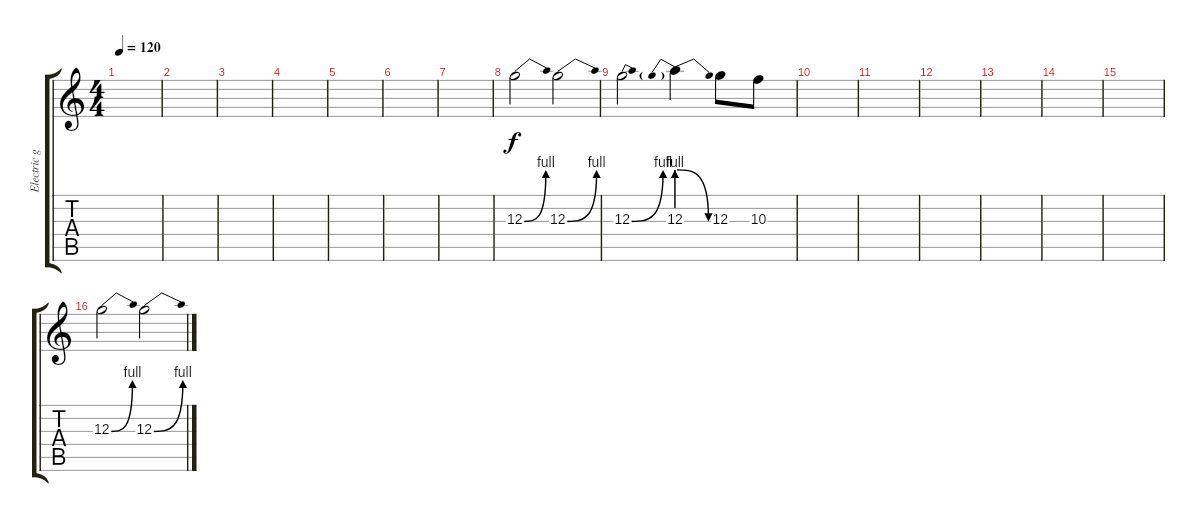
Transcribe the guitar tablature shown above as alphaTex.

\track ("Electric guitar" "Electric g") {instrument overdrivenguitar}
\staff {score tabs}
\tuning (E4 B3 G3 D3 A2 D2) {hide}
\ts (4 4)
\tempo 120
\clef g2
\ks c
|
|
|
|
|
|
|
12.3{be (bend 0 0 60 4)}.2 12.3{be (bend 0 0 60 4)}.2 |
12.3{be (bend 0 0 60 4)}.2 12.3{be (prebendrelease 0 4 60 0)}.4 12.3.8 10.3.8 |
|
|
|
|
|
|
12.3{be (bend 0 0 60 4)}.2 12.3{be (bend 0 0 60 4)}.2
